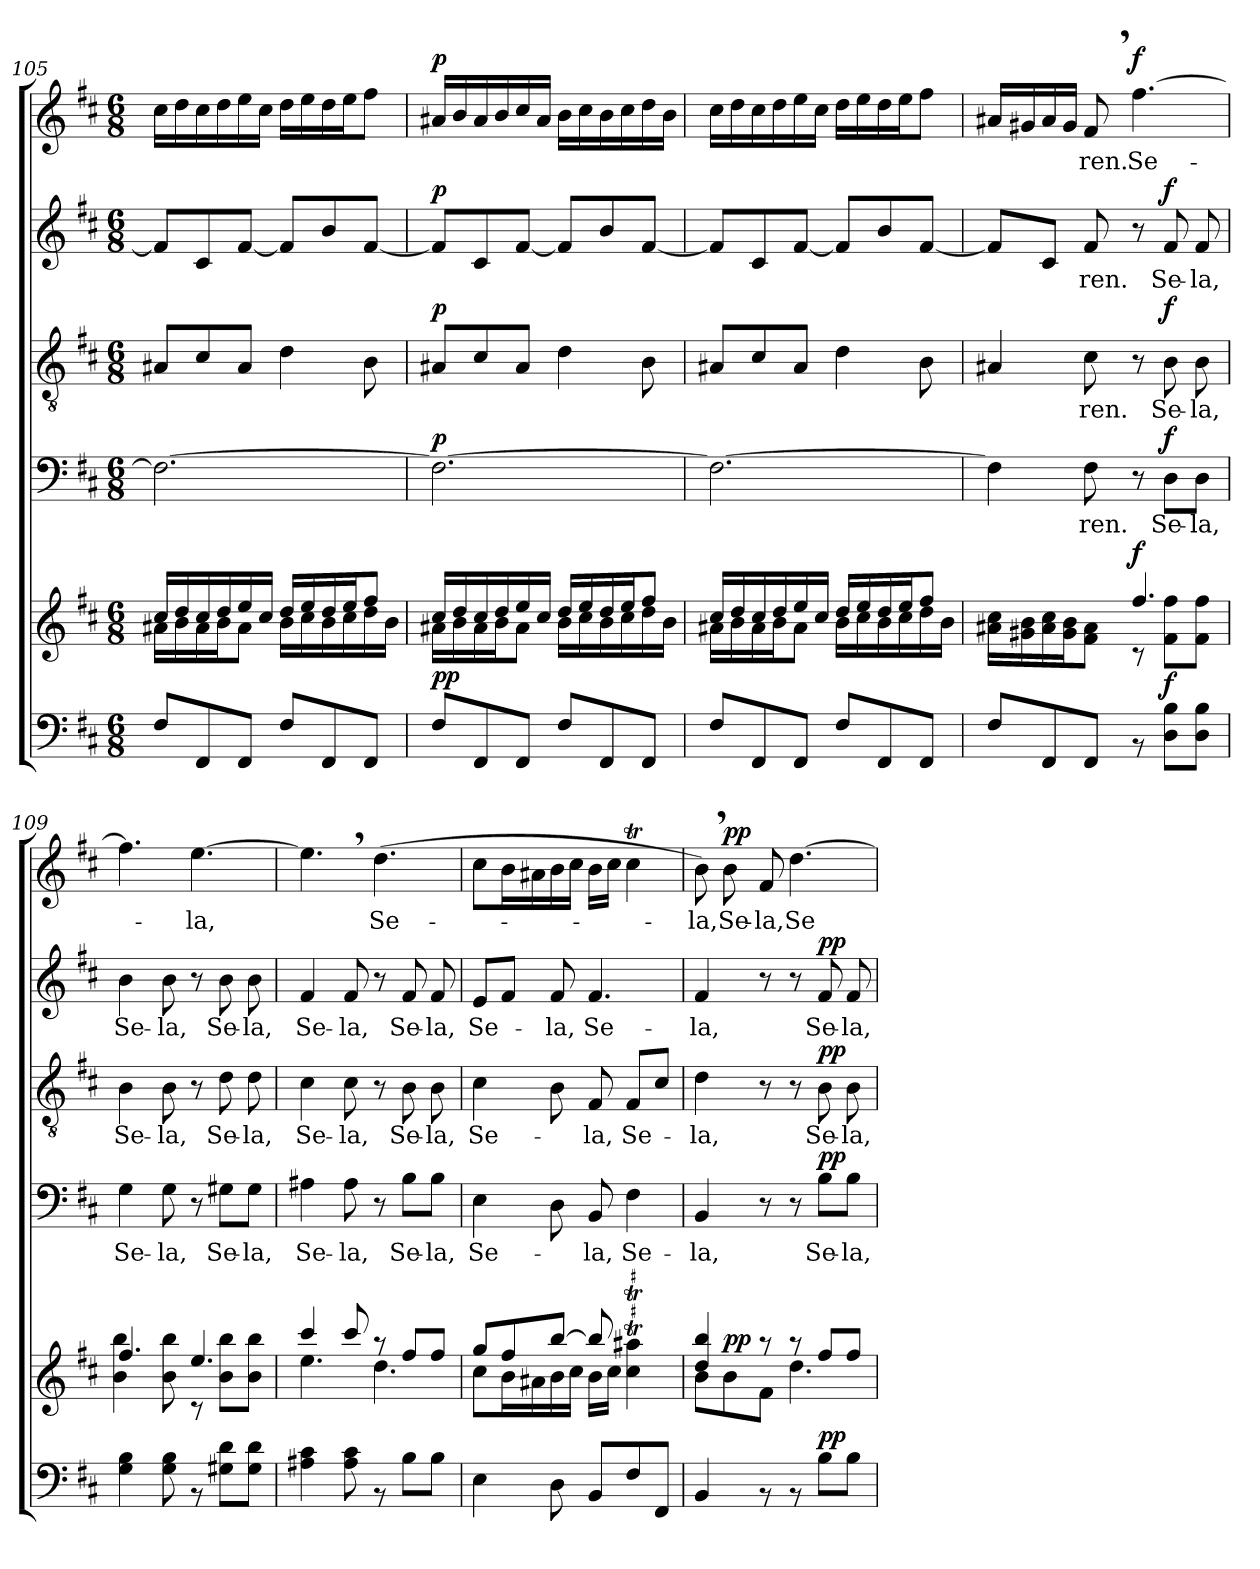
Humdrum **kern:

**kern	**kern	**dynam	**kern	**text	**dynam	**kern	**text	**dynam	**kern	**text	**dynam	**kern	**text	**dynam
*part5	*part5	*part5	*part4	*part4	*part4	*part3	*part3	*part3	*part2	*part2	*part2	*part1	*part1	*part1
*staff6	*staff5	*staff5/6	*staff4	*staff4	*staff4	*staff3	*staff3	*staff3	*staff2	*staff2	*staff2	*staff1	*staff1	*staff1
*clefF4	*clefG2	*	*clefF4	*	*	*clefGv2	*	*	*clefG2	*	*	*clefG2	*	*
*k[f#c#]	*k[f#c#]	*	*k[f#c#]	*	*	*k[f#c#]	*	*	*k[f#c#]	*	*	*k[f#c#]	*	*
*D:	*D:	*	*D:	*	*	*D:	*	*	*D:	*	*	*D:	*	*
*M6/8	*M6/8	*	*M6/8	*	*	*M6/8	*	*	*M6/8	*	*	*M6/8	*	*
=105	=105	=105	=105	=105	=105	=105	=105	=105	=105	=105	=105	=105	=105	=105
*	*^	*	*	*	*	*	*	*	*	*	*	*	*	*
8F#/L	16cc#/LL	16a#X\LL	.	2.F#\_	.	.	8A#X/L	.	.	8f#/L]	.	.	16cc#\LL	.	.
.	16dd/	16b\	.	.	.	.	.	.	.	.	.	.	16dd\	.	.
8FF#/	16cc#/	16a#\	.	.	.	.	8c#/	.	.	8c#/	.	.	16cc#\	.	.
.	16dd/	16b\J	.	.	.	.	.	.	.	.	.	.	16dd\	.	.
8FF#/J	16ee/	8a#\J	.	.	.	.	8A#/J	.	.	[8f#/J	.	.	16ee\	.	.
.	16cc#/JJ	.	.	.	.	.	.	.	.	.	.	.	16cc#\JJ	.	.
8F#/L	16dd/LL	16b\LL	.	.	.	.	4d\	.	.	8f#/L]	.	.	16dd\LL	.	.
.	16ee/	16cc#\	.	.	.	.	.	.	.	.	.	.	16ee\	.	.
8FF#/	16dd/	16b\	.	.	.	.	.	.	.	8b/	.	.	16dd\	.	.
.	16ee/J	16cc#\	.	.	.	.	.	.	.	.	.	.	16ee\J	.	.
8FF#/J	8ff#/J	16dd\	.	.	.	.	8B\	.	.	[8f#/J	.	.	8ff#\J	.	.
.	.	16b\JJ	.	.	.	.	.	.	.	.	.	.	.	.	.
=106	=106	=106	=106	=106	=106	=106	=106	=106	=106	=106	=106	=106	=106	=106	=106
!	!	!	!LO:DY:a=2	!	!	!	!	!	!	!	!	!	!	!	!
!	!	!	!LO:DY:n=1:a	!	!	!LO:DY:a	!	!	!LO:DY:a	!	!	!LO:DY:a	!	!	!LO:DY:a
8F#/L	16cc#/LL	16a#X\LL	p p	2.F#\_	.	p	8A#X/L	.	p	8f#/L]	.	p	16a#X/LL	.	p
.	16dd/	16b\	.	.	.	.	.	.	.	.	.	.	16b/	.	.
8FF#/	16cc#/	16a#\	.	.	.	.	8c#/	.	.	8c#/	.	.	16a#/	.	.
.	16dd/	16b\J	.	.	.	.	.	.	.	.	.	.	16b/	.	.
8FF#/J	16ee/	8a#\J	.	.	.	.	8A#/J	.	.	[8f#/J	.	.	16cc#/	.	.
.	16cc#/JJ	.	.	.	.	.	.	.	.	.	.	.	16a#/JJ	.	.
8F#/L	16dd/LL	16b\LL	.	.	.	.	4d\	.	.	8f#/L]	.	.	16b\LL	.	.
.	16ee/	16cc#\	.	.	.	.	.	.	.	.	.	.	16cc#\	.	.
8FF#/	16dd/	16b\	.	.	.	.	.	.	.	8b/	.	.	16b\	.	.
.	16ee/J	16cc#\	.	.	.	.	.	.	.	.	.	.	16cc#\	.	.
8FF#/J	8ff#/J	16dd\	.	.	.	.	8B\	.	.	[8f#/J	.	.	16dd\	.	.
.	.	16b\JJ	.	.	.	.	.	.	.	.	.	.	16b\JJ	.	.
=107	=107	=107	=107	=107	=107	=107	=107	=107	=107	=107	=107	=107	=107	=107	=107
8F#/L	16cc#/LL	16a#X\LL	.	2.F#\_	.	.	8A#X/L	.	.	8f#/L]	.	.	16cc#\LL	.	.
.	16dd/	16b\	.	.	.	.	.	.	.	.	.	.	16dd\	.	.
8FF#/	16cc#/	16a#\	.	.	.	.	8c#/	.	.	8c#/	.	.	16cc#\	.	.
.	16dd/	16b\J	.	.	.	.	.	.	.	.	.	.	16dd\	.	.
8FF#/J	16ee/	8a#\J	.	.	.	.	8A#/J	.	.	[8f#/J	.	.	16ee\	.	.
.	16cc#/JJ	.	.	.	.	.	.	.	.	.	.	.	16cc#\JJ	.	.
8F#/L	16dd/LL	16b\LL	.	.	.	.	4d\	.	.	8f#/L]	.	.	16dd\LL	.	.
.	16ee/	16cc#\	.	.	.	.	.	.	.	.	.	.	16ee\	.	.
8FF#/	16dd/	16b\	.	.	.	.	.	.	.	8b/	.	.	16dd\	.	.
.	16ee/J	16cc#\	.	.	.	.	.	.	.	.	.	.	16ee\J	.	.
8FF#/J	8ff#/J	16dd\	.	.	.	.	8B\	.	.	[8f#/J	.	.	8ff#\J	.	.
.	.	16b\JJ	.	.	.	.	.	.	.	.	.	.	.	.	.
!!LO:LB:g=z
=108	=108	=108	=108	=108	=108	=108	=108	=108	=108	=108	=108	=108	=108	=108	=108
8F#/L	16a#X\ 16cc#\LL	4.ryy	.	4F#\]	.	.	4A#X/	.	.	8f#/L]	.	.	16a#X/LL	.	.
.	16g#X\ 16b\	.	.	.	.	.	.	.	.	.	.	.	16g#X/	.	.
8FF#/	16a#\ 16cc#\	.	.	.	.	.	.	.	.	8c#/J	.	.	16a#/	.	.
.	16g#\ 16b\J	.	.	.	.	.	.	.	.	.	.	.	16g#/JJ	.	.
8FF#/J	8f#\ 8a#\J	.	.	8F#\	-ren.	.	8c#\	-ren.	.	8f#/	-ren.	.	8f#,/	-ren.	.
!	!	!	!LO:DY:a	!	!	!	!	!	!	!	!	!	!	!	!LO:DY:a
8rBB	4.ff#/	8rc	f	8r	.	.	8r	.	.	8r	.	.	[4.ff#\	Se-	f
!	!	!	!LO:DY:a=2	!	!	!LO:DY:a	!	!	!LO:DY:a	!	!	!LO:DY:a	!	!	!
8D\ 8B\L	.	8f#\ 8ff#\L	f	8D\L	Se-	f	8B\	Se-	f	8f#/	Se-	f	.	.	.
8D\ 8B\J	.	8f#\ 8ff#\J	.	8D\J	-la,	.	8B\	-la,	.	8f#/	-la,	.	.	.	.
=109	=109	=109	=109	=109	=109	=109	=109	=109	=109	=109	=109	=109	=109	=109	=109
4G\ 4B\	4.ff#/	4b\ 4bb\	.	4G\	Se-	.	4B\	Se-	.	4b\	Se-	.	4.ff#\]	.	.
8G\ 8B\	.	8b\ 8bb\	.	8G\	-la,	.	8B\	-la,	.	8b\	-la,	.	.	.	.
8rBB	4.ee/	8rc	.	8r	.	.	8r	.	.	8r	.	.	[4.ee\	-la,	.
8G#X\ 8d\L	.	8b\ 8bb\L	.	8G#X\L	Se-	.	8d\	Se-	.	8b\	Se-	.	.	.	.
8G#\ 8d\J	.	8b\ 8bb\J	.	8G#\J	-la,	.	8d\	-la,	.	8b\	-la,	.	.	.	.
=110	=110	=110	=110	=110	=110	=110	=110	=110	=110	=110	=110	=110	=110	=110	=110
4A#X\ 4c#\	4ccc#/	4.ee\	.	4A#X\	Se-	.	4c#\	Se-	.	4f#/	Se-	.	4.ee,\]	.	.
8A#\ 8c#\	8ccc#/	.	.	8A#\	-la,	.	8c#\	-la,	.	8f#/	-la,	.	.	.	.
8rBB	8raa	4.dd\	.	8r	.	.	8r	.	.	8r	.	.	(>4.dd\	Se-	.
8B\L	8ff#/L	.	.	8B\L	Se-	.	8B\	Se-	.	8f#/	Se-	.	.	.	.
8B\J	8ff#/J	.	.	8B\J	-la,	.	8B\	-la,	.	8f#/	-la,	.	.	.	.
=111	=111	=111	=111	=111	=111	=111	=111	=111	=111	=111	=111	=111	=111	=111	=111
4E\	8gg/L	8cc#\L	.	4E\	Se-	.	4c#\	Se-	.	8e/L	Se-	.	8cc#\L	.	.
.	8ff#/	16b\L	.	.	.	.	.	.	.	8f#/J	.	.	16b\L	.	.
.	.	16a#X\	.	.	.	.	.	.	.	.	.	.	16a#X\	.	.
8D\	[8bb/J	16b\	.	8D\	.	.	8B\	.	.	8f#/	-la,	.	16b\	.	.
.	.	16cc#\JJ	.	.	.	.	.	.	.	.	.	.	16cc#\JJ	.	.
8BB/L	8bb/]	16b\LL	.	8BB/	-la,	.	8F#/	-la,	.	4.f#/	Se-	.	16b\LL	.	.
.	.	16cc#\JJ	.	.	.	.	.	.	.	.	.	.	16cc#\JJ	.	.
8F#/	4cc#\T 4aa#X\T	4ryy	.	4F#\	Se-	.	8F#/L	Se-	.	.	.	.	4cc#t\	.	.
8FF#/J	.	.	.	.	.	.	8c#/J	.	.	.	.	.	.	.	.
!!LO:PB:g=z
=112	=112	=112	=112	=112	=112	=112	=112	=112	=112	=112	=112	=112	=112	=112	=112
4BB/	4dd/ 4bb/	8b\L	.	4BB/	-la,	.	4d\	-la,	.	4f#/	-la,	.	8b,\)	-la,	.
!	!	!	!LO:DY:a	!	!	!	!	!	!	!	!	!	!	!	!LO:DY:a
.	.	8b\	pp	.	.	.	.	.	.	.	.	.	8b\	Se-	pp
8rBB	8raa	8f#\J	.	8r	.	.	8r	.	.	8r	.	.	8f#/	-la,	.
8rBB	8raa	4.dd\	.	8r	.	.	8r	.	.	8r	.	.	[4.dd\	Se-	.
!	!	!	!LO:DY:a=2	!	!	!LO:DY:a	!	!	!LO:DY:a	!	!	!LO:DY:a	!	!	!
8B\L	8ff#/L	.	pp	8B\L	Se-	pp	8B\	Se-	pp	8f#/	Se-	pp	.	.	.
8B\J	8ff#/J	.	.	8B\J	-la,	.	8B\	-la,	.	8f#/	-la,	.	.	.	.
*	*v	*v	*	*	*	*	*	*	*	*	*	*	*	*	*
=	=	=	=	=	=	=	=	=	=	=	=	=	=	=
*-	*-	*-	*-	*-	*-	*-	*-	*-	*-	*-	*-	*-	*-	*-
